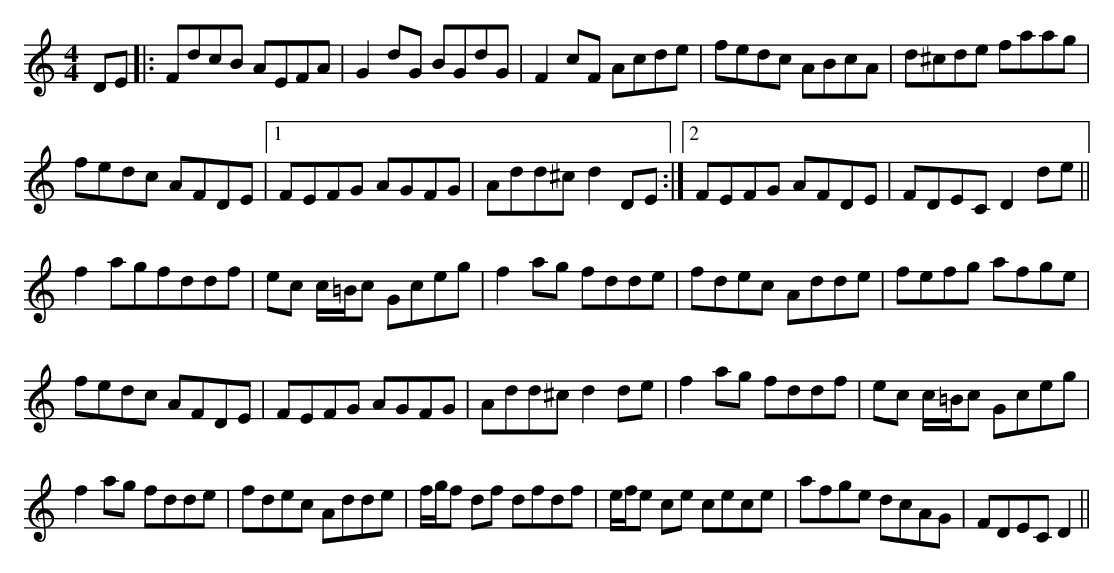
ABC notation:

X:1
M:4/4
K:Ddor
DE|:FdcB AEFA|G2 dG BGdG|F2 cF Acde|fedc ABcA|d^cde faag|
fedc AFDE|1 FEFG AGFG|Add^c d2 DE:|2 FEFG AFDE|FDEC D2 de||
f2 agfddf|ec c/=B/c Gceg|f2 ag fdde|fdec Adde|fefg afge|
fedc AFDE|FEFG AGFG|Add^c d2 de|f2 ag fddf|ec c/=B/c Gceg|
f2 ag fdde|fdec Adde|f/g/f df dfdf|e/f/e ce cece|afge dcAG|FDEC D2||
